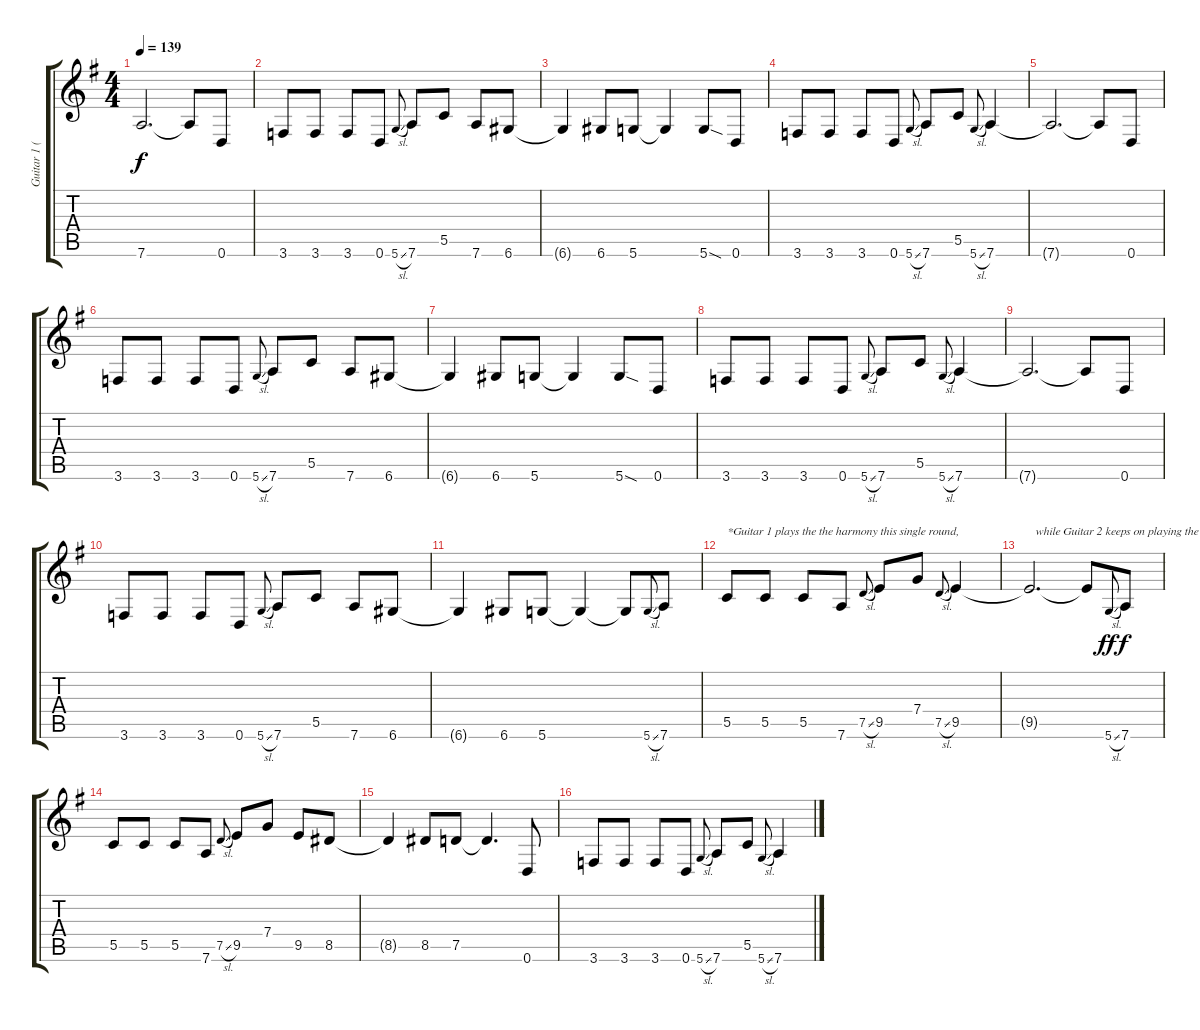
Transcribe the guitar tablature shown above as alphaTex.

\track ("Guitar 1 (rhythm - left)" "Guitar 1 (") {instrument electricguitarclean}
\staff {score tabs}
\tuning (D4 A3 F3 C3 G2 D2) {hide}
\ts (4 4)
\tempo 139
\clef g2
\ks eminor
7.6{t}.2{d dy f} 7.6{t}.8 0.6.8 |
3.6.8 3.6.8 3.6.8 0.6.8 5.6{sl}.8{gr onbeat} 7.6.8 5.5.8 7.6.8 6.6.8 |
6.6{t}.4 6.6.8 5.6.8 5.6{t}.4 5.6{sod}.8 0.6.8 |
3.6.8 3.6.8 3.6.8 0.6.8 5.6{sl}.8{gr onbeat} 7.6.8 5.5.8 5.6{sl}.8{gr onbeat} 7.6.4 |
7.6{t}.2{d} 7.6{t}.8 0.6.8 |
3.6.8 3.6.8 3.6.8 0.6.8 5.6{sl}.8{gr onbeat} 7.6.8 5.5.8 7.6.8 6.6.8 |
6.6{t}.4 6.6.8 5.6.8 5.6{t}.4 5.6{sod}.8 0.6.8 |
3.6.8 3.6.8 3.6.8 0.6.8 5.6{sl}.8{gr onbeat} 7.6.8 5.5.8 5.6{sl}.8{gr onbeat} 7.6.4 |
7.6{t}.2{d} 7.6{t}.8 0.6.8 |
3.6.8 3.6.8 3.6.8 0.6.8 5.6{sl}.8{gr onbeat} 7.6.8 5.5.8 7.6.8 6.6.8 |
6.6{t}.4 6.6.8 5.6.8 5.6{t}.4 5.6{t}.8 5.6{sl}.8{gr onbeat} 7.6.8 |
5.5.8{txt "*Guitar 1 plays the the harmony this single round,"} 5.5.8 5.5.8 7.6.8 7.5{sl}.8{gr onbeat} 9.5.8 7.4.8 7.5{sl}.8{gr onbeat} 9.5.4 |
9.5{t}.2{d txt "  while Guitar 2 keeps on playing the same*"} 9.5{t}.8 5.6{sl}.8{gr onbeat dy ff} 7.6.8{dy f} |
5.5.8 5.5.8 5.5.8 7.6.8 7.5{sl}.8{gr onbeat} 9.5.8 7.4.8 9.5.8 8.5.8 |
8.5{t}.4 8.5.8 7.5.8 7.5{t}.4{d} 0.6.8 |
3.6.8 3.6.8 3.6.8 0.6.8 5.6{sl}.8{gr onbeat} 7.6.8 5.5.8 5.6{sl}.8{gr onbeat} 7.6.4
